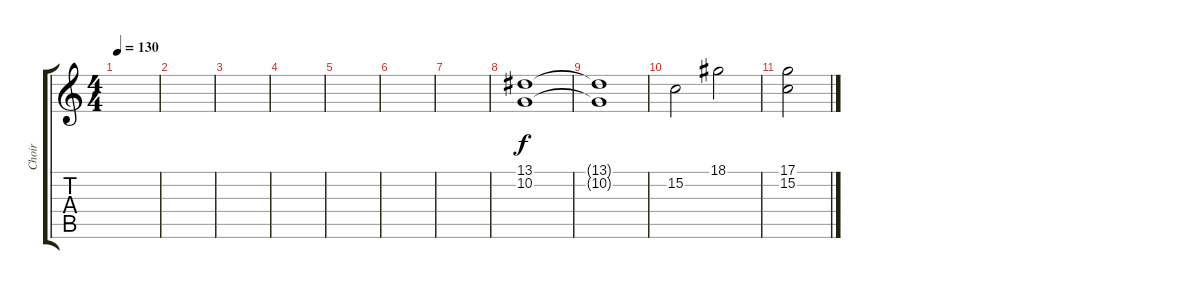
\track ("Choir" "Choir") {instrument choiraahs}
\staff {score tabs}
\tuning (D4 A3 F3 C3 G2 C2) {hide}
\ts (4 4)
\tempo 130
\clef g2
\ks c
|
|
|
|
|
|
|
(13.1 10.2).1{volume 9 instrument pad4choir} |
(13.1{t} 10.2{t}).1 |
15.2.2 18.1.2 |
(17.1 15.2).2
